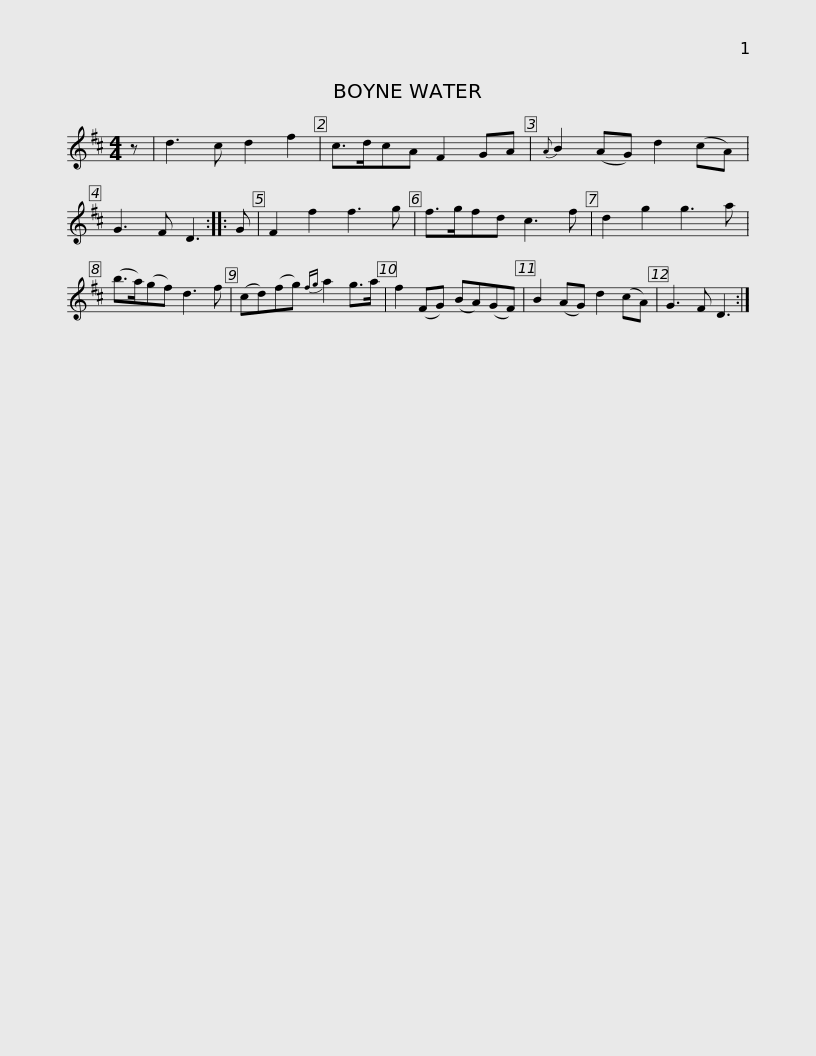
X:1
L:1/8
M:4/4
I:linebreak $
K:D
V:1 treble
V:1
 z | d3 c d2 f2 | c>dcA F2 GA |{A} B2 (AG) d2 (cA) | G3 F D3 :: %5
 G | F2 f2 f3 g | f>gfd c3 f |$ d2 g2 g3 a | (b>a)(gf) d3 f | %10
 (cd)(fg){fg} a2 g>a | f2 (FG) (BA)(GF) | B2 (AG) d2 (cA) | G3 F D3 :| %14
